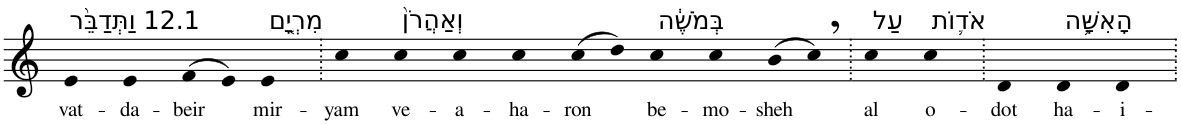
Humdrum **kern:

**kern	**text
*part1	*part1
*staff1	*staff1
*I"Piano	*
*I'Pno	*
*clefG2	*
*k[]	*
=1	=1
!LO:TX:a:t=12.1 וַתְּדַבֵּ֨ר	!
!	!LO:LY:b
4e	vat-
!	!LO:LY:b
4e	-da-
!	!LO:LY:b
(>8f	-beir
8e)	.
!LO:TX:a:t=מִרְיָ֤ם	!
!	!LO:LY:b
4e	mir-
=2.	=2.
!	!LO:LY:b
4cc	-yam
!LO:TX:a:t=וְאַהֲרֹן֙	!
!	!LO:LY:b
4cc	ve-
!	!LO:LY:b
4cc	-a-
!	!LO:LY:b
4cc	-ha-
!	!LO:LY:b
(>8cc	-ron
8dd)	.
!LO:TX:a:t=בְּמֹשֶׁ֔ה	!
!	!LO:LY:b
4cc	be-
!	!LO:LY:b
4cc	-mo-
!	!LO:LY:b
(>8b	-sheh
8cc,)	.
=3.	=3.
!LO:TX:a:t=עַל	!
!	!LO:LY:b
4cc	al
!LO:TX:a:t=אֹד֛וֹת	!
!	!LO:LY:b
4cc	o-
=4.	=4.
!	!LO:LY:b
4d	-dot
!LO:TX:a:t=הָאִשָּׁ֥ה	!
!	!LO:LY:b
4d	ha-
!	!LO:LY:b
4d	-i-
=.	=.
*-	*-
